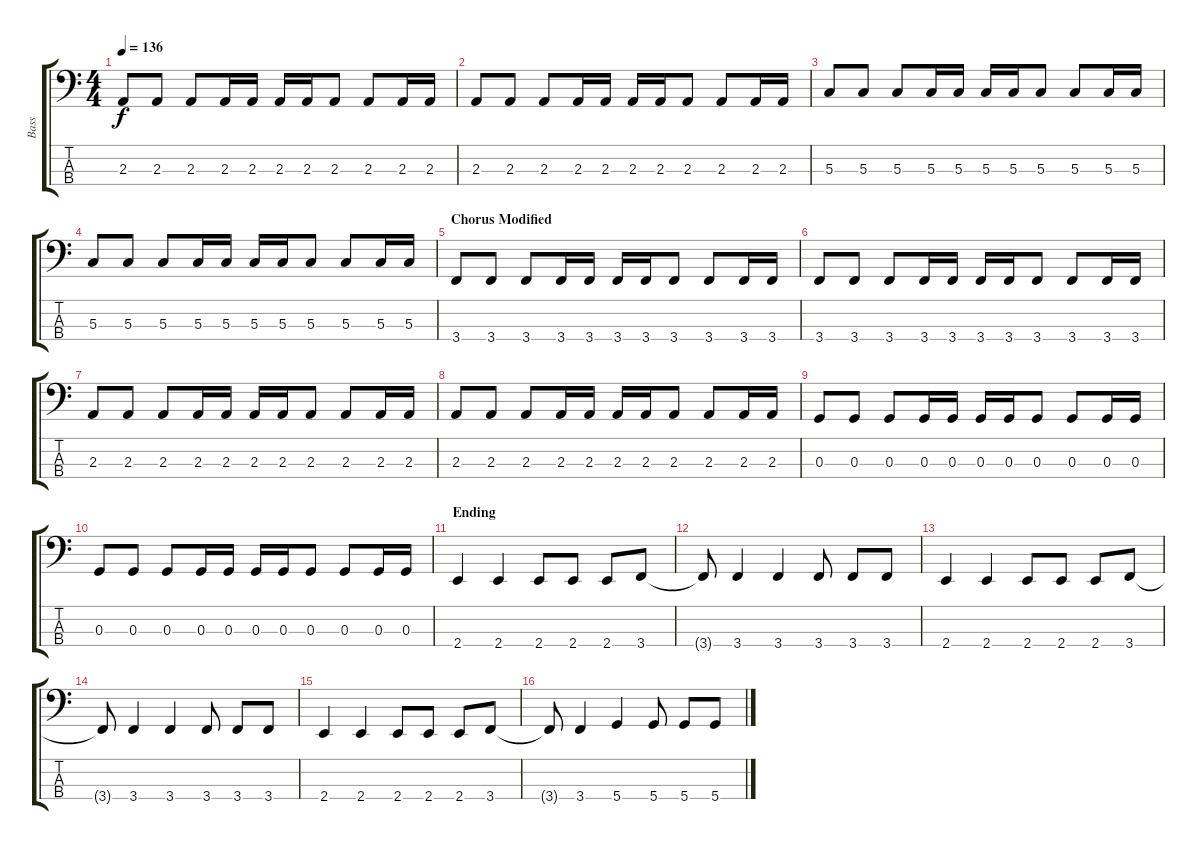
\track ("Bass" "Bass") {instrument electricbassfinger}
\staff {score tabs}
\tuning (F2 C2 G1 D1) {hide}
\ts (4 4)
\tempo 136
\clef f4
\ks c
2.3.8{dy f} 2.3.8 2.3.8 2.3.16 2.3.16 2.3.16 2.3.16 2.3.8 2.3.8 2.3.16 2.3.16 |
2.3.8 2.3.8 2.3.8 2.3.16 2.3.16 2.3.16 2.3.16 2.3.8 2.3.8 2.3.16 2.3.16 |
5.3.8 5.3.8 5.3.8 5.3.16 5.3.16 5.3.16 5.3.16 5.3.8 5.3.8 5.3.16 5.3.16 |
5.3.8 5.3.8 5.3.8 5.3.16 5.3.16 5.3.16 5.3.16 5.3.8 5.3.8 5.3.16 5.3.16 |
\section ("" "Chorus Modified")
3.4.8 3.4.8 3.4.8 3.4.16 3.4.16 3.4.16 3.4.16 3.4.8 3.4.8 3.4.16 3.4.16 |
3.4.8 3.4.8 3.4.8 3.4.16 3.4.16 3.4.16 3.4.16 3.4.8 3.4.8 3.4.16 3.4.16 |
2.3.8 2.3.8 2.3.8 2.3.16 2.3.16 2.3.16 2.3.16 2.3.8 2.3.8 2.3.16 2.3.16 |
2.3.8 2.3.8 2.3.8 2.3.16 2.3.16 2.3.16 2.3.16 2.3.8 2.3.8 2.3.16 2.3.16 |
0.3.8 0.3.8 0.3.8 0.3.16 0.3.16 0.3.16 0.3.16 0.3.8 0.3.8 0.3.16 0.3.16 |
0.3.8 0.3.8 0.3.8 0.3.16 0.3.16 0.3.16 0.3.16 0.3.8 0.3.8 0.3.16 0.3.16 |
\section ("" "Ending")
2.4.4 2.4.4 2.4.8 2.4.8 2.4.8 3.4.8 |
3.4{t}.8 3.4.4 3.4.4 3.4.8 3.4.8 3.4.8 |
2.4.4 2.4.4 2.4.8 2.4.8 2.4.8 3.4.8 |
3.4{t}.8 3.4.4 3.4.4 3.4.8 3.4.8 3.4.8 |
2.4.4 2.4.4 2.4.8 2.4.8 2.4.8 3.4.8 |
3.4{t}.8 3.4.4 5.4.4 5.4.8 5.4.8 5.4.8
